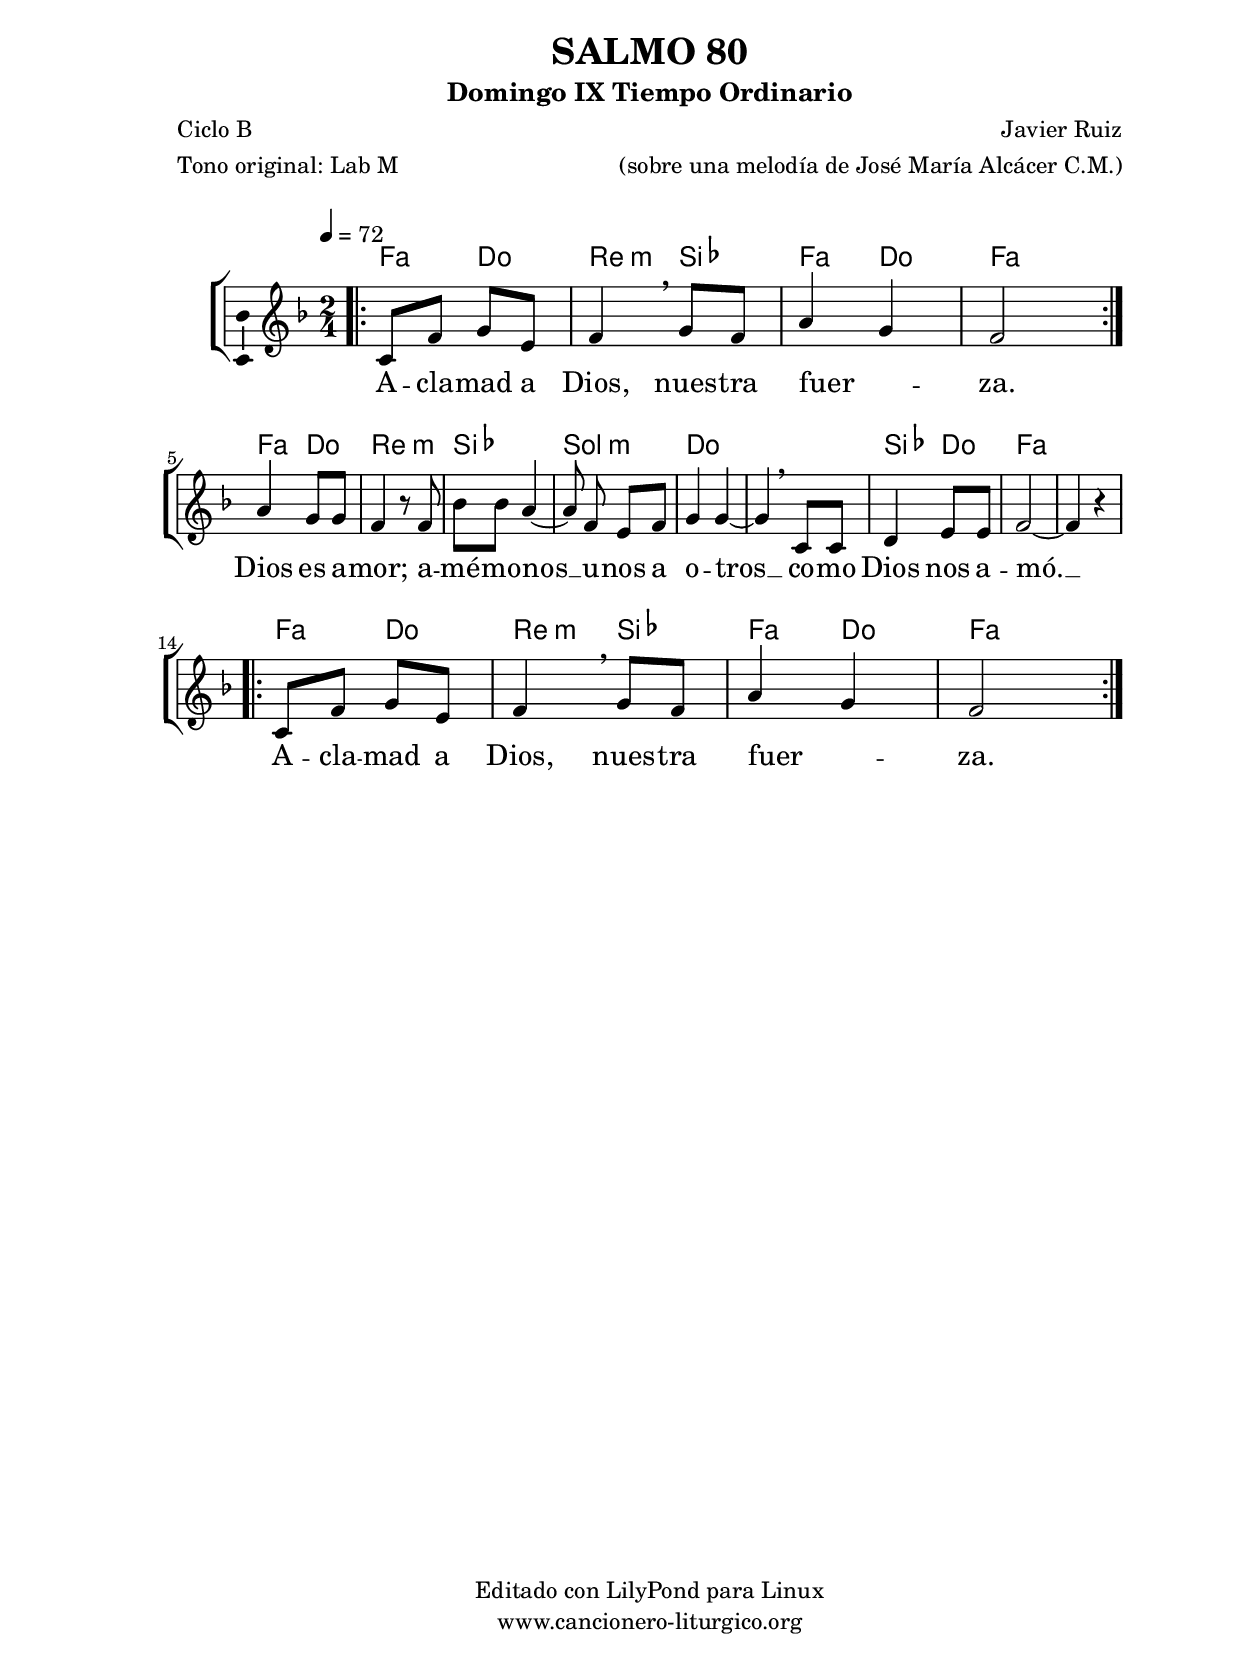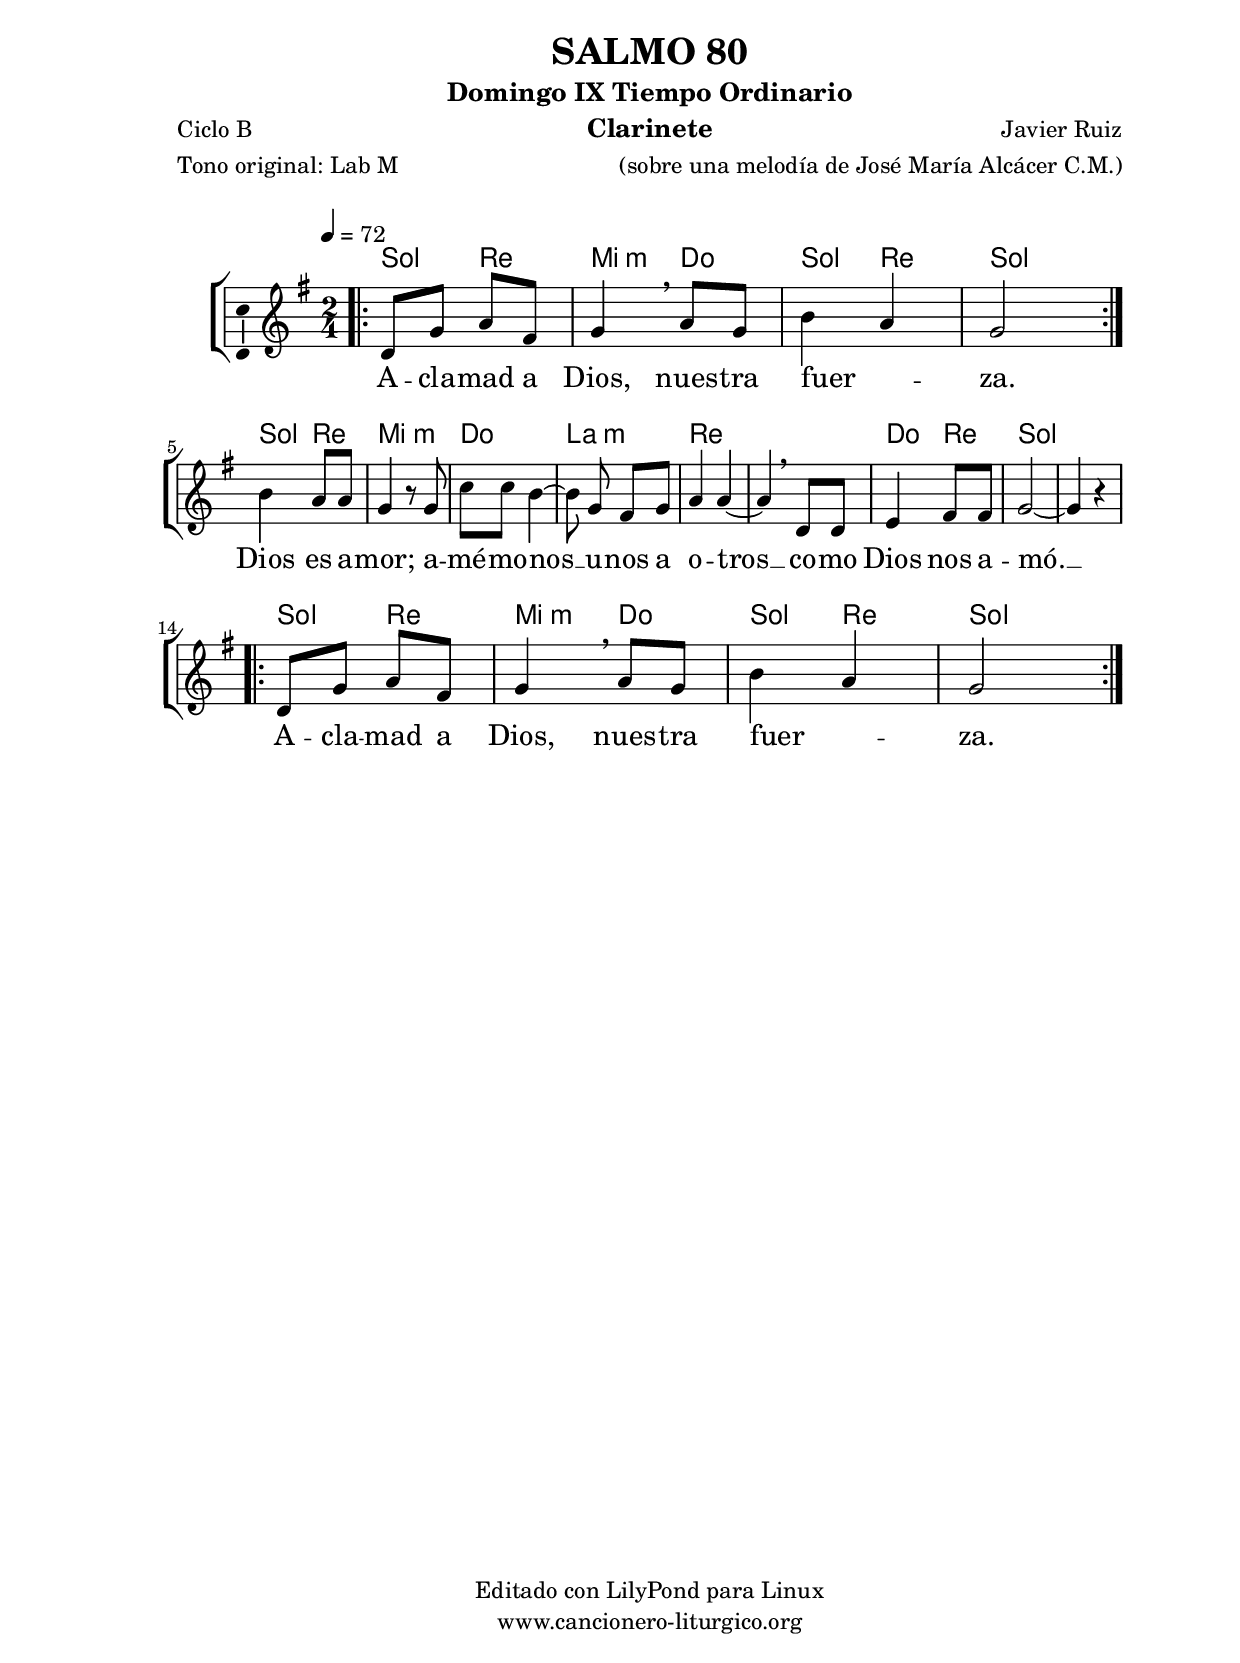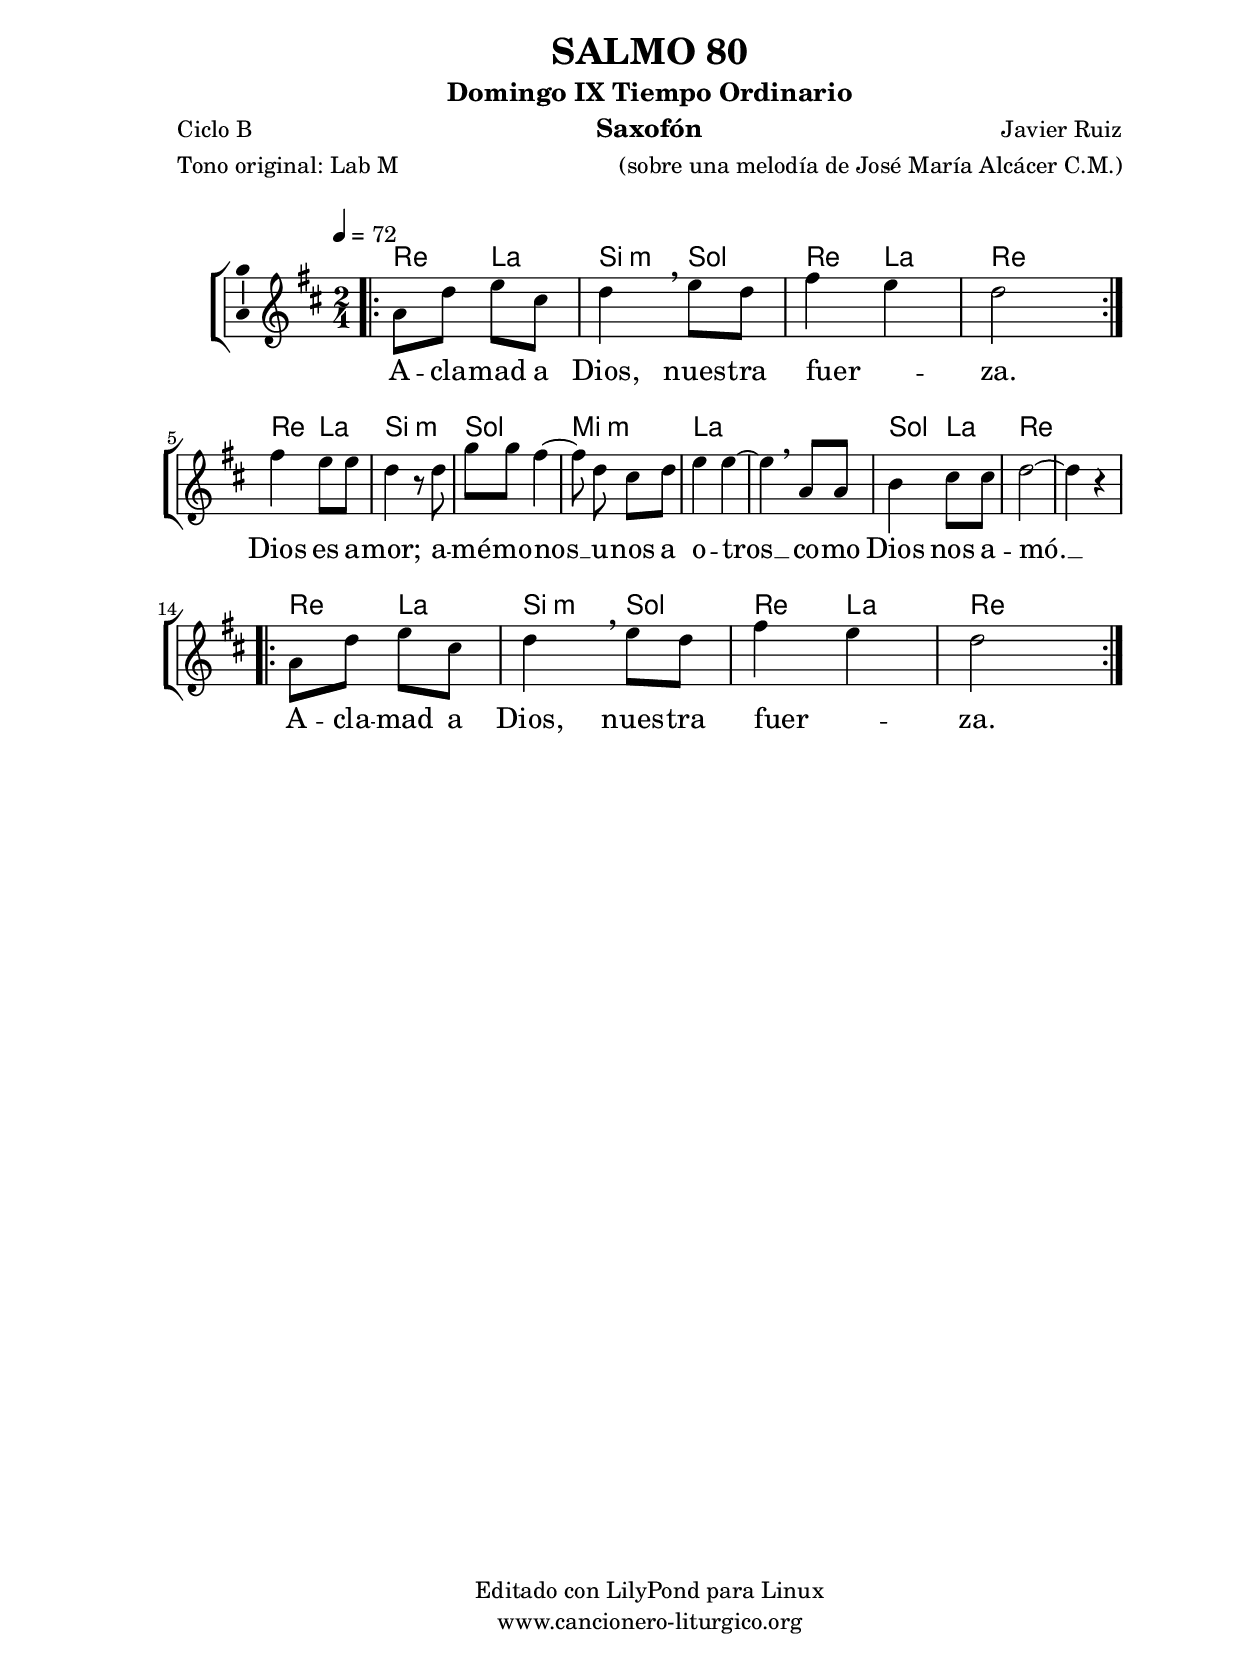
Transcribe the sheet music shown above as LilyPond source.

%
%para convertir .midi en .wav:
%timidity filename.midi -Ow -o finename.wav
%
%
%Para convertir de .wav a .mp3:
%lame -h -m j filename.wav
%
%
%para escuchar el midi:
%timidity nombrefichero.midi
%


%versión de lilypond para la que se ha escrito esta partitura:
\version "2.16.0"

	%Tamaño papel
	#(set-default-paper-size "a4")
	%Tamaño partitura
	#(set-global-staff-size 20)
	%No responde al pulsar sobre una nota
	#(ly:set-option 'point-and-click #f)

%parámetros del encabezamiento:
\header {
	title = "SALMO 80"
	subtitle = "Domingo IX Tiempo Ordinario"
	composer = "Javier Ruiz"
	arranger = "(sobre una melodía de José María Alcácer C.M.)"
	poet = "Ciclo B"
	meter = "Tono original: Lab M"
%	arranger = "Tono original: Lab M"
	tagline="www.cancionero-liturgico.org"
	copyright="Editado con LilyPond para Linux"
	tiempo = "Ordinario"
	usos = "Salmo"
	letra = "Aclamad a Dios, nuestra fuerza. Dios es amor; amémonos unos a otros como Dios nos amó. Aclamad a Dios, nuestra fuerza."
	}

%parámetros asociados al papel:
\paper  {
	oddHeaderMarkup = \markup {\fill-line { \on-the-fly #not-first-page \fromproperty #'header:title \on-the-fly #not-first-page \fromproperty #'header:composer }}
	evenHeaderMarkup = \markup {\fill-line { \fromproperty #'header:composer \fromproperty #'header:title }}
	#(set-paper-size "a4")
	print-page-number = ##f
	first-page-number = 1
	print-first-page-number = ##f
%	head-separation = 3.0 \cm
	top-margin = 2.0 \cm
	bottom-margin = 0.5\cm
%%%	bottom-margin = -1.0\cm
	left-margin = 3.0 \cm
	line-width = 16.0 \cm 
	indent = 8\mm
	interscoreline = 2.\mm
	between-system-space = 15\mm
%	para que las partituras no llenen la hoja:
	ragged-bottom = ##t
%	idem para la última hoja:
	ragged-last-bottom = ##f
%	para que las partituras llenen el ancho del papel:
	ragged-last = ##f
	after-title-space = 2.5 \cm
%page-count=1
%system-count=8

	%Flexible Vertical Spacing
%	markup-markup-spacing =
%	#'((basic-distance . 15) (minimum-distance . 15) (padding . 3))
	markup-system-spacing =
	#'((basic-distance . 15) (minimum-distance . 15) (padding . 3))
	system-system-spacing =
	#'((basic-distance . 15) (minimum-distance . 15) (padding . 3))
	score-system-spacing =
	#'((basic-distance . 15) (minimum-distance . 15) (padding . 5))
%	top-system-spacing = % header
%	#'((basic-distance . 8) (minimum-distance . 0) (padding . 3))
%	top-markup-spacing =
%	#'((basic-distance . 20) (minimum-distance . 20) (padding . 3))
	last-bottom-spacing = % footer
	#'((basic-distance . 5) (minimum-distance . 5) (padding . 3))
%	score-markup-spacing =
%	#'((basic-distance . 16) (minimum-distance . 13) (padding . 3))

	}


%parámetros que afectan a toda la partitura:
global =  {
	%clave de sol (G):
	\clef G
	%armadura:
	\transpose aes f
	\key aes \major
	\tempo 4=72
	\set Score.tempoHideNote = ##f
	}


acordes = {
	\italianChords
	\chordmode {
	\transpose aes f
{

aes4 ees f:m des aes ees aes2
aes4 ees f2:m des bes:m ees s des4 ees aes2 s
aes4 ees f:m des aes ees aes2

	}
	}
}

melodia = 
	\transpose aes f
{
	\relative c'{
	\time 2/4
%	\partial 4*1

\bar "|:"
ees8 aes bes g
aes4 \breathe bes8 aes
c4 bes
aes2
\bar ":|"

%\bar "||"
\break

c4 bes8 bes
aes4 r8 aes8
des8 des c4~
c8 \noBeam aes g aes
bes4 bes~
bes4 \breathe ees,8 ees
f4 g8 g
aes2~
aes4 r4

%\bar "||"
\break

\bar "|:"
ees8 aes bes g
aes4 \breathe bes8 aes
c4 bes
aes2
\bar ":|"

%\bar "|."
	}
	}


texto = \lyricmode {
A -- cla -- mad a Dios, nues -- tra fuer -- _ za.
Dios es a -- mor;
a -- mé -- mo -- nos __ u -- nos a o -- tros __
co -- mo Dios nos a -- mó. __
A -- cla -- mad a Dios, nues -- tra fuer -- _ za.
	}


acordesStaff = \context ChordNames = acordesStaff <<
	\set chordChanges = ##t
	\acordes
	>>


vozStaff = \context Voice = vozStaff
\with {\consists "Ambitus_engraver"}
<<
%	\set Staff.instrumentName = ""
%	\set Staff.shortInstrumentName = ""
%	\set Staff.midiInstrument = #"clarinet"
%	\set Staff.midiInstrument = #"cello"
%	\set Staff.midiInstrument = #"flute"
	\set Staff.midiInstrument = #"electric guitar (jazz)"
%	\set Staff.midiInstrument = #"english horn"
%	\set Staff.midiInstrument = #"violin"
%	\set Staff.midiInstrument = #"glockenspiel"
	\set Staff.midiMinimumVolume = #0.7
	\set Staff.midiMaximumVolume = #0.9
	\global
	\melodia
	>>


textoStaff = \context Lyrics = textoStaff <<
	\lyricsto vozStaff \texto
	>>

\book {
	\score {
		\context ChoirStaff {
			\override StaffGroup.SystemStartBracket #'collapse-height = #1
			\override Score.SystemStartBar #'collapse-height = #1
			<<
			\acordesStaff
			\vozStaff
			\textoStaff
			>>
			}
		\layout {
	    		\context {
				\Lyrics
				\override LyricText #'font-size = #2
				}
	   		 \context {
				\Score
				%fontSize = #3
				\override StaffSymbol #'staff-space = #(magstep +3)
				%\override Beam #'thickness = #0.55
				%\override SpacingSpanner #'spacing-increment = #1.0
				%\override Slur #'height-limit = #1.5
				}
			}
		}
	\score {
		\unfoldRepeats
		\context ChoirStaff {
			<<
			\acordesStaff
			\vozStaff
			>>
			}
		\midi {
	  		\context {
	  			\Score
				tempoWholesPerMinute = #(ly:make-moment 70 4)
				}
			}
		}
	}

%Partitura para clarinete
#(define output-suffix "C")
\book {
	\header{
		instrument = "Clarinete"
		}
	\score {
		\context ChoirStaff {
			\override StaffGroup.SystemStartBracket #'collapse-height = #1
			\override Score.SystemStartBar #'collapse-height = #1
\transpose c d
			<<
			\acordesStaff
			\vozStaff
			\textoStaff
			>>
			}
		\layout {
	    		\context {
				\Lyrics
				\override LyricText #'font-size = #2
				}
	   		 \context {
				\Score
				%fontSize = #3
				\override StaffSymbol #'staff-space = #(magstep +3)
				%\override Beam #'thickness = #0.55
				%\override SpacingSpanner #'spacing-increment = #1.0
				%\override Slur #'height-limit = #1.5
				}
			}
		}
	}

%Partitura para saxofón
#(define output-suffix "S")
\book {
	\header{
		instrument = "Saxofón"
		}
	\score {
		\context ChoirStaff {
			\override StaffGroup.SystemStartBracket #'collapse-height = #1
			\override Score.SystemStartBar #'collapse-height = #1
\transpose c a
			<<
			\acordesStaff
			\vozStaff
			\textoStaff
			>>
			}
		\layout {
	    		\context {
				\Lyrics
				\override LyricText #'font-size = #2
				}
	   		 \context {
				\Score
				%fontSize = #3
				\override StaffSymbol #'staff-space = #(magstep +3)
				%\override Beam #'thickness = #0.55
				%\override SpacingSpanner #'spacing-increment = #1.0
				%\override Slur #'height-limit = #1.5
				}
			}
		}
	}

